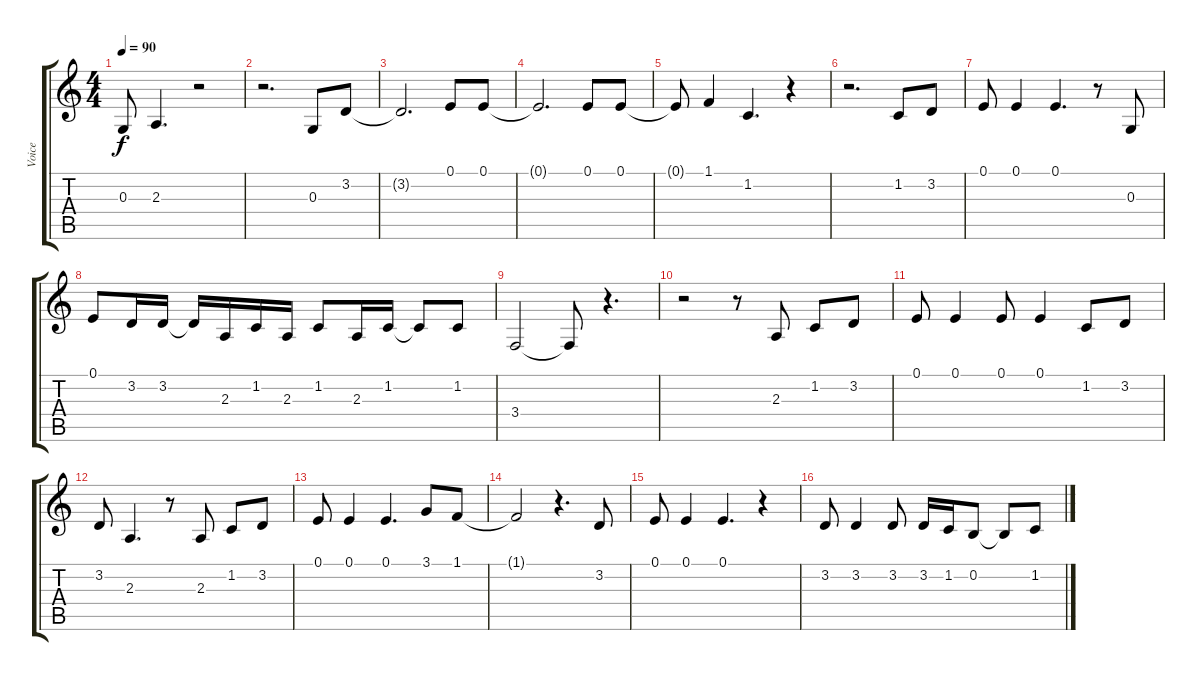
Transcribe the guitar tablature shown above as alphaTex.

\track ("Voice" "Voice") {instrument lead8bassandlead}
\staff {score tabs}
\tuning (E4 B3 G3 D3 A2 E2) {hide}
\ts (4 4)
\tempo 90
\clef g2
\ks c
0.3.8{dy f} 2.3.4{d} r.2 |
r.2{d} 0.3.8 3.2.8 |
3.2{t}.2{d} 0.1.8 0.1.8 |
0.1{t}.2{d} 0.1.8 0.1.8 |
0.1{t}.8 1.1.4 1.2.4{d} r.4 |
r.2{d} 1.2.8 3.2.8 |
0.1.8 0.1.4 0.1.4{d} r.8 0.3.8 |
0.1.8 3.2.16 3.2.16 3.2{t}.16 2.3.16 1.2.16 2.3.16 1.2.8 2.3.16 1.2.16 1.2{t}.8 1.2.8 |
3.4.2 3.4{t}.8 r.4{d} |
r.2 r.8 2.3.8 1.2.8 3.2.8 |
0.1.8 0.1.4 0.1.8 0.1.4 1.2.8 3.2.8 |
3.2.8 2.3.4{d} r.8 2.3.8 1.2.8 3.2.8 |
0.1.8 0.1.4 0.1.4{d} 3.1.8 1.1.8 |
1.1{t}.2 r.4{d} 3.2.8 |
0.1.8 0.1.4 0.1.4{d} r.4 |
3.2.8 3.2.4 3.2.8 3.2.16 1.2.16 0.2.8 0.2{t}.8 1.2.8
